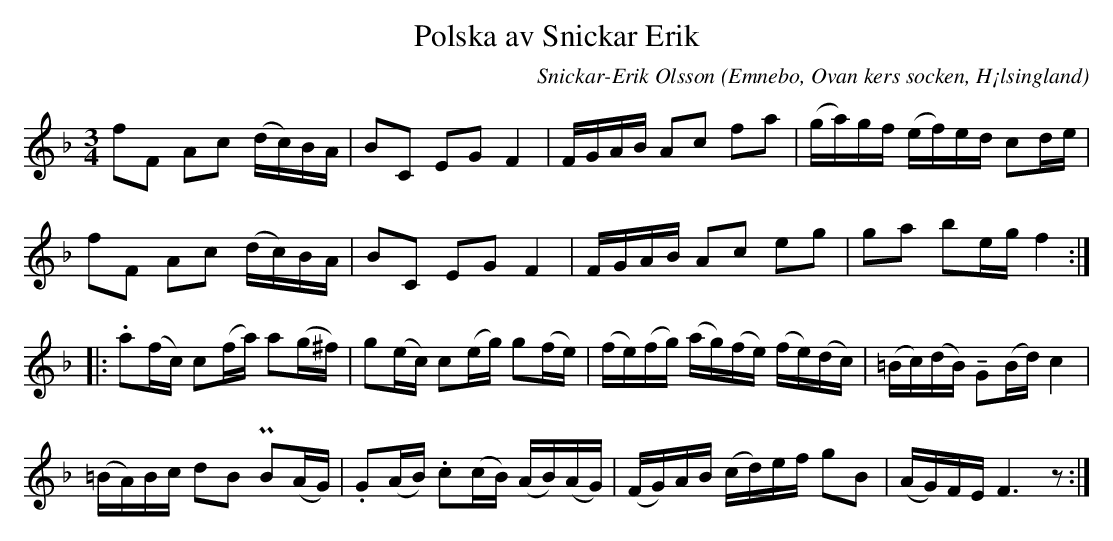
X:1
T: Polska av Snickar Erik
C: Snickar-Erik Olsson
O: Emnebo, Ovan kers socken, H¡lsingland
M: 3/4
L: 1/16
U: K=tenuto
K: F
f2F2 A2c2 (dc)BA | B2C2 E2G2 F4 | FGAB A2c2 f2a2 | (ga)gf (ef)ed c2de |
f2F2 A2c2 (dc)BA | B2C2 E2G2 F4 | FGAB A2c2 e2g2 | g2a2 b2eg f4 ::
.a2(fc) c2(fa) a2(g^f) | g2(ec) c2(eg) g2(fe) | (fe)(fg) (ag)(fe) (fe)(dc) | (=Bc)(dB) KG2(Bd) c4 |
(=BA)Bc d2B2 PB2(AG) | .G2(AB) .c2(cB) (AB)(AG) | (FG)AB (cd)ef g2B2 | (AG)FE F6z2 :|
